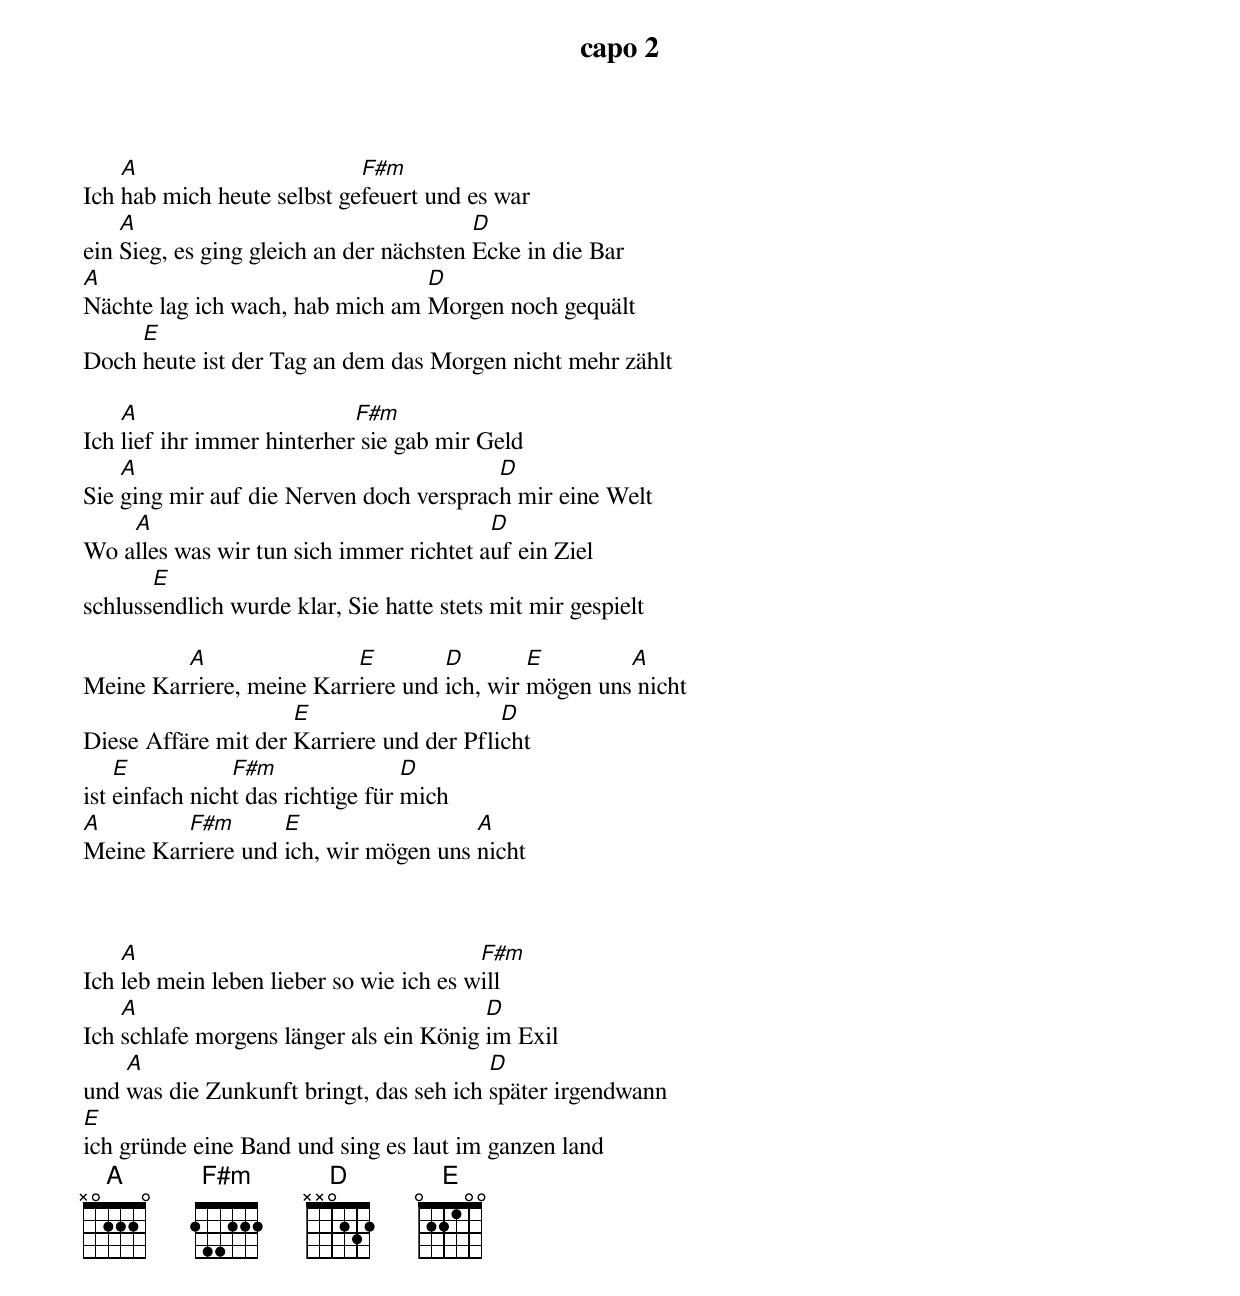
capo 2

    A                       F#m
Ich hab mich heute selbst gefeuert und es war
    A                                    D
ein Sieg, es ging gleich an der nächsten Ecke in die Bar
A                                D
Nächte lag ich wach, hab mich am Morgen noch gequält
     E
Doch heute ist der Tag an dem das Morgen nicht mehr zählt

    A                       F#m
Ich lief ihr immer hinterher sie gab mir Geld
    A                                    D
Sie ging mir auf die Nerven doch versprach mir eine Welt
    A                                    D
Wo alles was wir tun sich immer richtet auf ein Ziel
       E
schlussendlich wurde klar, Sie hatte stets mit mir gespielt

         A                E        D        E        A
Meine Karriere, meine Karriere und ich, wir mögen uns nicht
                     E                    D
Diese Affäre mit der Karriere und der Pflicht
    E           F#m                D
ist einfach nicht das richtige für mich
A        F#m       E                  A
Meine Karriere und ich, wir mögen uns nicht



    A                                    F#m
Ich leb mein leben lieber so wie ich es will
    A                                    D
Ich schlafe morgens länger als ein König im Exil
    A                                    D
und was die Zunkunft bringt, das seh ich später irgendwann
E
ich gründe eine Band und sing es laut im ganzen land
